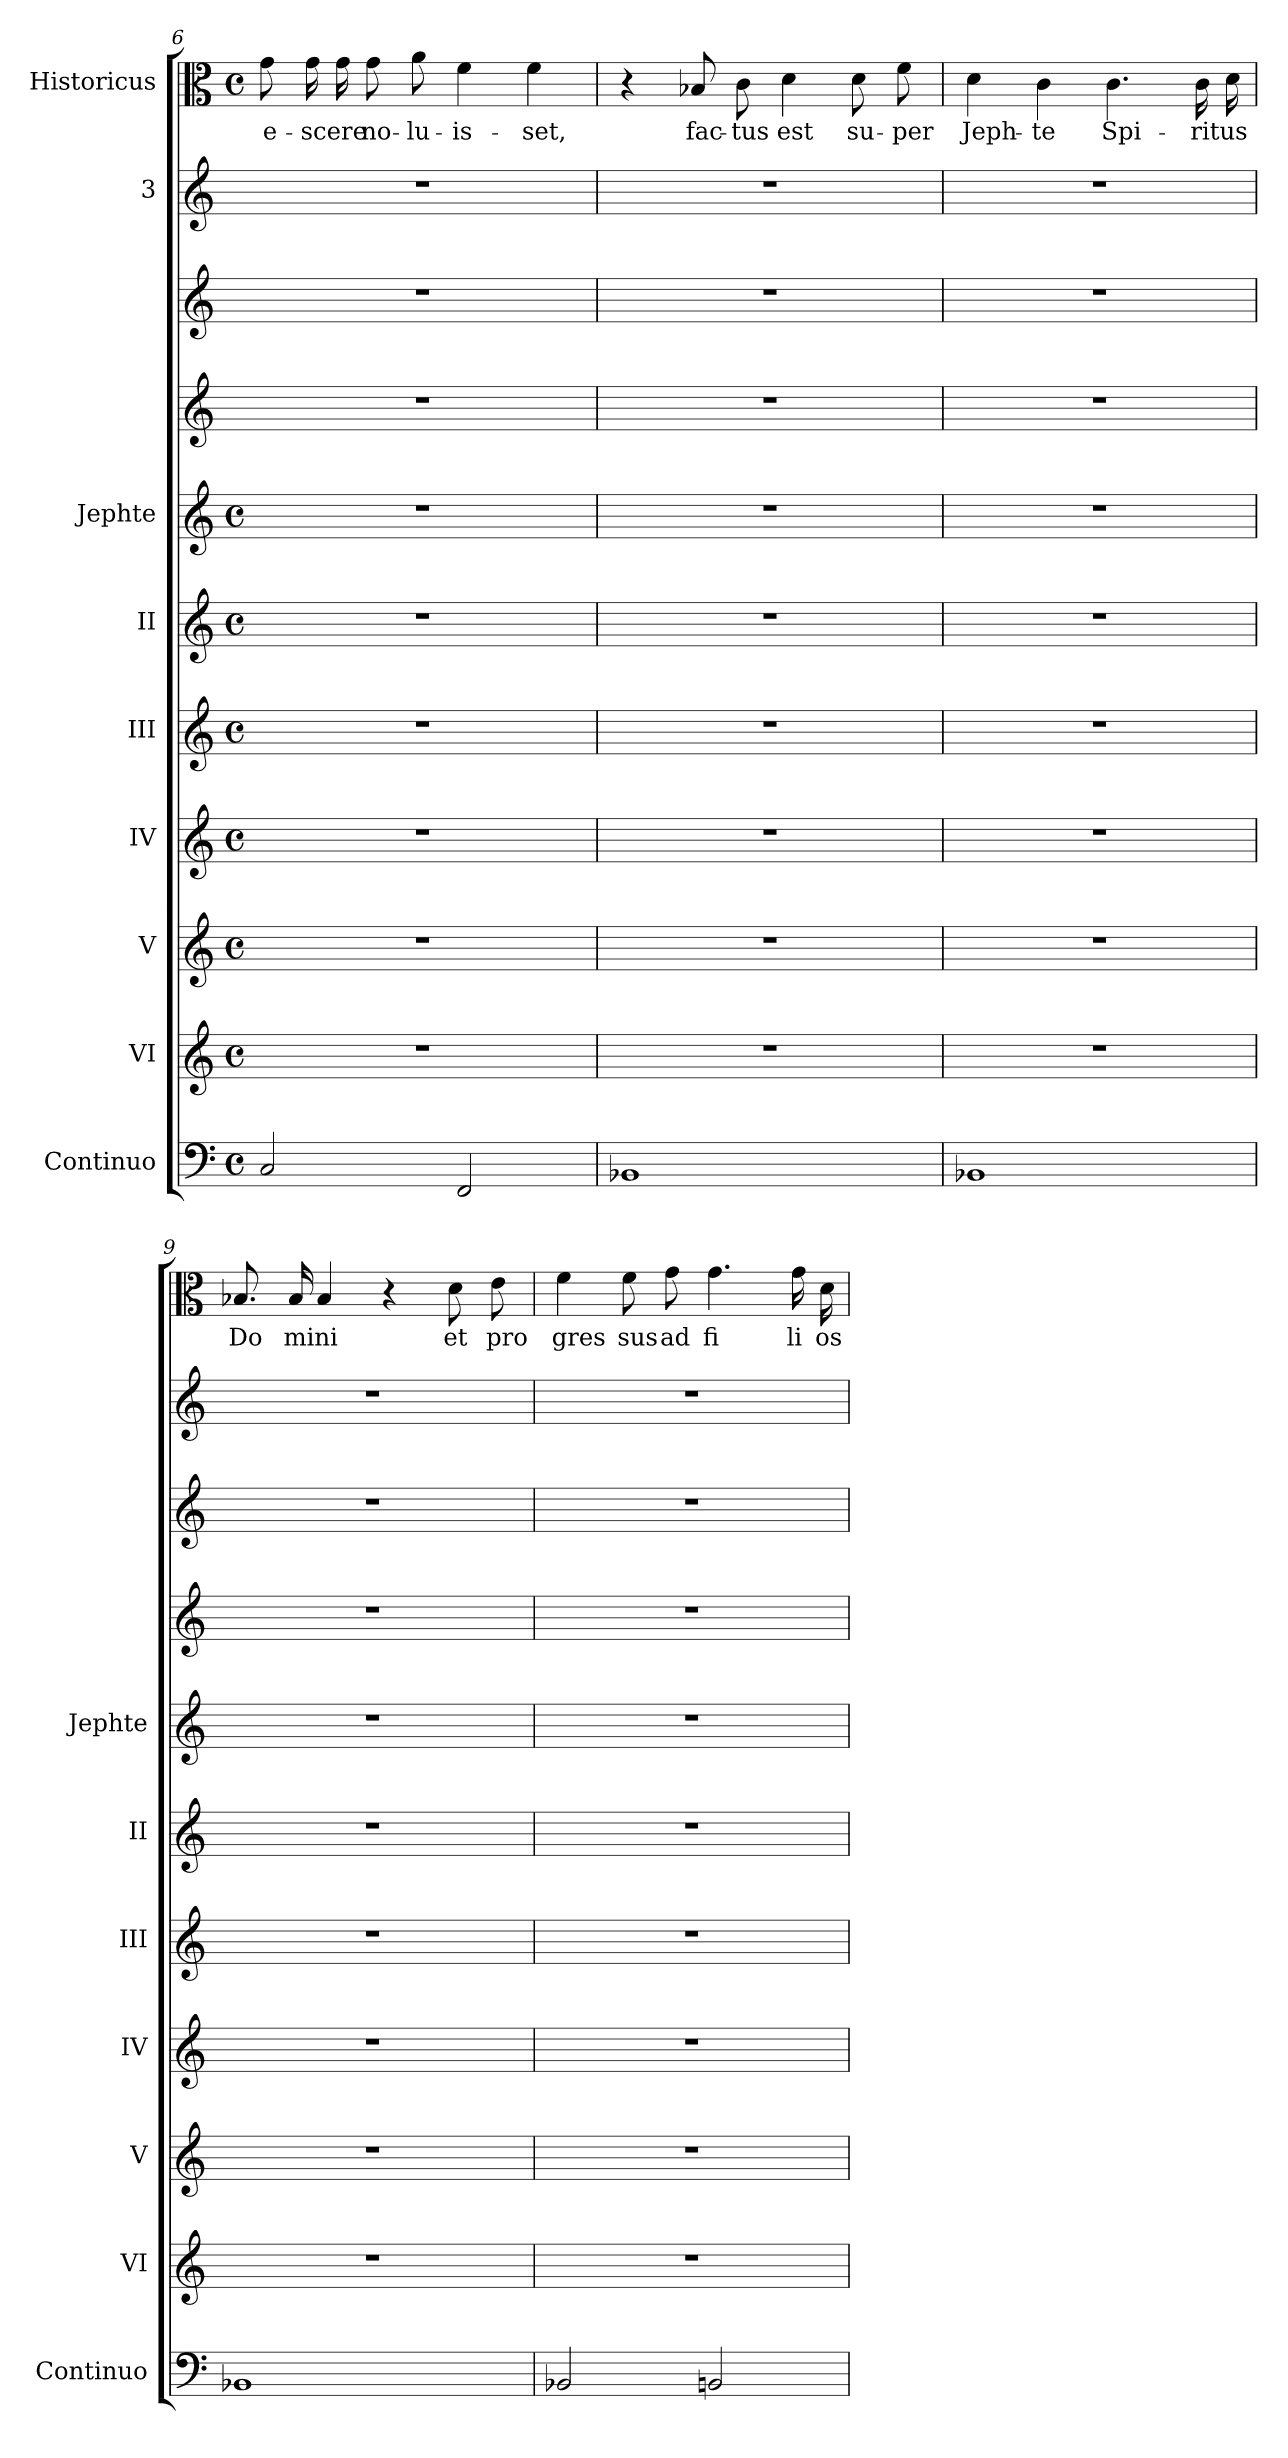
**kern	**kern	**kern	**kern	**kern	**kern	**kern	**kern	**kern	**kern	**kern	**text
*part11	*part10	*part9	*part8	*part7	*part6	*part5	*part4	*part3	*part2	*part1	*part1
*staff11	*staff10	*staff9	*staff8	*staff7	*staff6	*staff5	*staff4	*staff3	*staff2	*staff1	*staff1
*I"Continuo	*I"VI	*I"V	*I"IV	*I"III	*I"II	*I"Jephte	*	*	*I"3	*I"Historicus	*
*I'Continuo	*I'VI	*I'V	*I'IV	*I'III	*I'II	*I'Jephte	*	*	*	*	*
*clefF4	*clefG2	*clefG2	*clefG2	*clefG2	*clefG2	*clefG2	*clefG2	*clefG2	*clefG2	*clefC3	*
*k[]	*k[]	*k[]	*k[]	*k[]	*k[]	*k[]	*k[]	*k[]	*k[]	*k[]	*
*C:	*C:	*C:	*C:	*C:	*C:	*C:	*C:	*C:	*C:	*C:	*
*M4/4	*M4/4	*M4/4	*M4/4	*M4/4	*M4/4	*M4/4	*	*	*	*M4/4	*
*met(c)	*met(c)	*met(c)	*met(c)	*met(c)	*met(c)	*met(c)	*	*	*	*met(c)	*
=6	=6	=6	=6	=6	=6	=6	=6	=6	=6	=6	=6
!	!	!	!	!	!	!	!	!	!	!	!LO:LY:b
2C/	1r	1r	1r	1r	1r	1r	1r	1r	1r	8g\	-e-
!	!	!	!	!	!	!	!	!	!	!	!LO:LY:b
.	.	.	.	.	.	.	.	.	.	16g\	-scere
.	.	.	.	.	.	.	.	.	.	16g\	.
!	!	!	!	!	!	!	!	!	!	!	!LO:LY:b
.	.	.	.	.	.	.	.	.	.	8g\	no-
!	!	!	!	!	!	!	!	!	!	!	!LO:LY:b
.	.	.	.	.	.	.	.	.	.	8a\	-lu-
!	!	!	!	!	!	!	!	!	!	!	!LO:LY:b
2FF/	.	.	.	.	.	.	.	.	.	4f\	-is-
!	!	!	!	!	!	!	!	!	!	!	!LO:LY:b
.	.	.	.	.	.	.	.	.	.	4f\	-set,
=7	=7	=7	=7	=7	=7	=7	=7	=7	=7	=7	=7
1BB-X	1r	1r	1r	1r	1r	1r	1r	1r	1r	4r	.
!	!	!	!	!	!	!	!	!	!	!	!LO:LY:b
.	.	.	.	.	.	.	.	.	.	8B-X/	fac-
!	!	!	!	!	!	!	!	!	!	!	!LO:LY:b
.	.	.	.	.	.	.	.	.	.	8c\	-tus
!	!	!	!	!	!	!	!	!	!	!	!LO:LY:b
.	.	.	.	.	.	.	.	.	.	4d\	est
!	!	!	!	!	!	!	!	!	!	!	!LO:LY:b
.	.	.	.	.	.	.	.	.	.	8d\	su-
!	!	!	!	!	!	!	!	!	!	!	!LO:LY:b
.	.	.	.	.	.	.	.	.	.	8f\	-per
=8	=8	=8	=8	=8	=8	=8	=8	=8	=8	=8	=8
!	!	!	!	!	!	!	!	!	!	!	!LO:LY:b
1BB-X	1r	1r	1r	1r	1r	1r	1r	1r	1r	4d\	Jeph-
!	!	!	!	!	!	!	!	!	!	!	!LO:LY:b
.	.	.	.	.	.	.	.	.	.	4c\	-te
!	!	!	!	!	!	!	!	!	!	!	!LO:LY:b
.	.	.	.	.	.	.	.	.	.	4.c\	Spi-
!	!	!	!	!	!	!	!	!	!	!	!LO:LY:b
.	.	.	.	.	.	.	.	.	.	16c\	-ritus
.	.	.	.	.	.	.	.	.	.	16d\	.
!!LO:LB:g=z
=9	=9	=9	=9	=9	=9	=9	=9	=9	=9	=9	=9
!	!	!	!	!	!	!	!	!	!	!	!LO:LY:b
1BB-X	1r	1r	1r	1r	1r	1r	1r	1r	1r	8.B-X/	Do
!	!	!	!	!	!	!	!	!	!	!	!LO:LY:b
.	.	.	.	.	.	.	.	.	.	16B-/	mini
.	.	.	.	.	.	.	.	.	.	4B-/	.
.	.	.	.	.	.	.	.	.	.	4r	.
!	!	!	!	!	!	!	!	!	!	!	!LO:LY:b
.	.	.	.	.	.	.	.	.	.	8d\	et
!	!	!	!	!	!	!	!	!	!	!	!LO:LY:b
.	.	.	.	.	.	.	.	.	.	8e\	pro
=10	=10	=10	=10	=10	=10	=10	=10	=10	=10	=10	=10
!	!	!	!	!	!	!	!	!	!	!	!LO:LY:b
2BB-X/	1r	1r	1r	1r	1r	1r	1r	1r	1r	4f\	gres
!	!	!	!	!	!	!	!	!	!	!	!LO:LY:b
.	.	.	.	.	.	.	.	.	.	8f\	sus
!	!	!	!	!	!	!	!	!	!	!	!LO:LY:b
.	.	.	.	.	.	.	.	.	.	8g\	ad
!	!	!	!	!	!	!	!	!	!	!	!LO:LY:b
2BBn/	.	.	.	.	.	.	.	.	.	4.g\	fi
!	!	!	!	!	!	!	!	!	!	!	!LO:LY:b
.	.	.	.	.	.	.	.	.	.	16g\	li
!	!	!	!	!	!	!	!	!	!	!	!LO:LY:b
.	.	.	.	.	.	.	.	.	.	16d\	os
=	=	=	=	=	=	=	=	=	=	=	=
*-	*-	*-	*-	*-	*-	*-	*-	*-	*-	*-	*-
